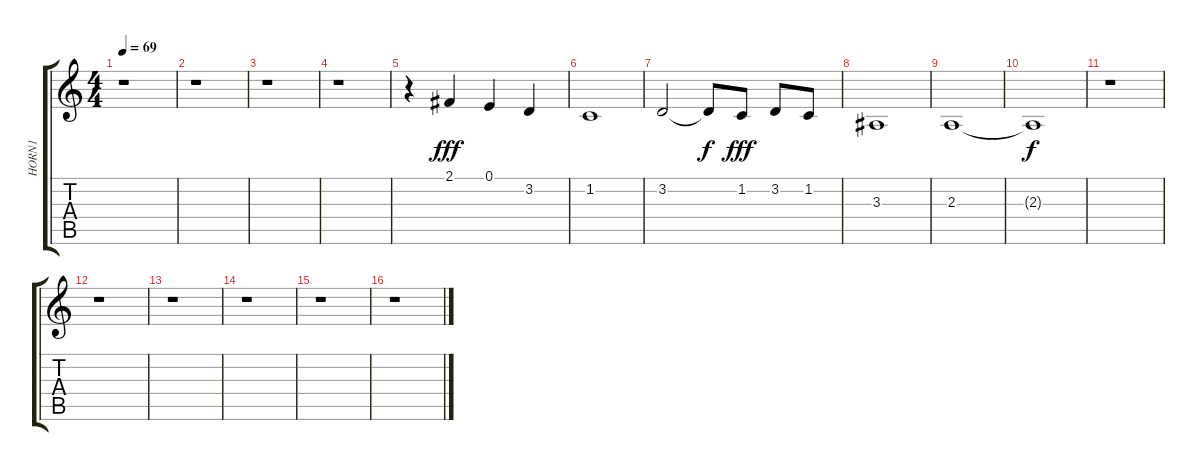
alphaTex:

\track ("HORN1" "HORN1") {instrument frenchhorn}
\staff {score tabs}
\tuning (E4 B3 G3 D3 A2 E2) {hide}
\ts (4 4)
\tempo 69
\clef g2
\ks c
r.1{dy fff instrument frenchhorn} |
r.1 |
r.1 |
r.1 |
r.4 2.1.4{volume 12} 0.1.4 3.2.4 |
1.2.1 |
3.2.2 3.2{t}.8{dy f} 1.2.8{dy fff} 3.2.8 1.2.8 |
3.3.1 |
2.3.1 |
2.3{t}.1{dy f} |
r.1 |
r.1 |
r.1 |
r.1 |
r.1 |
r.1
